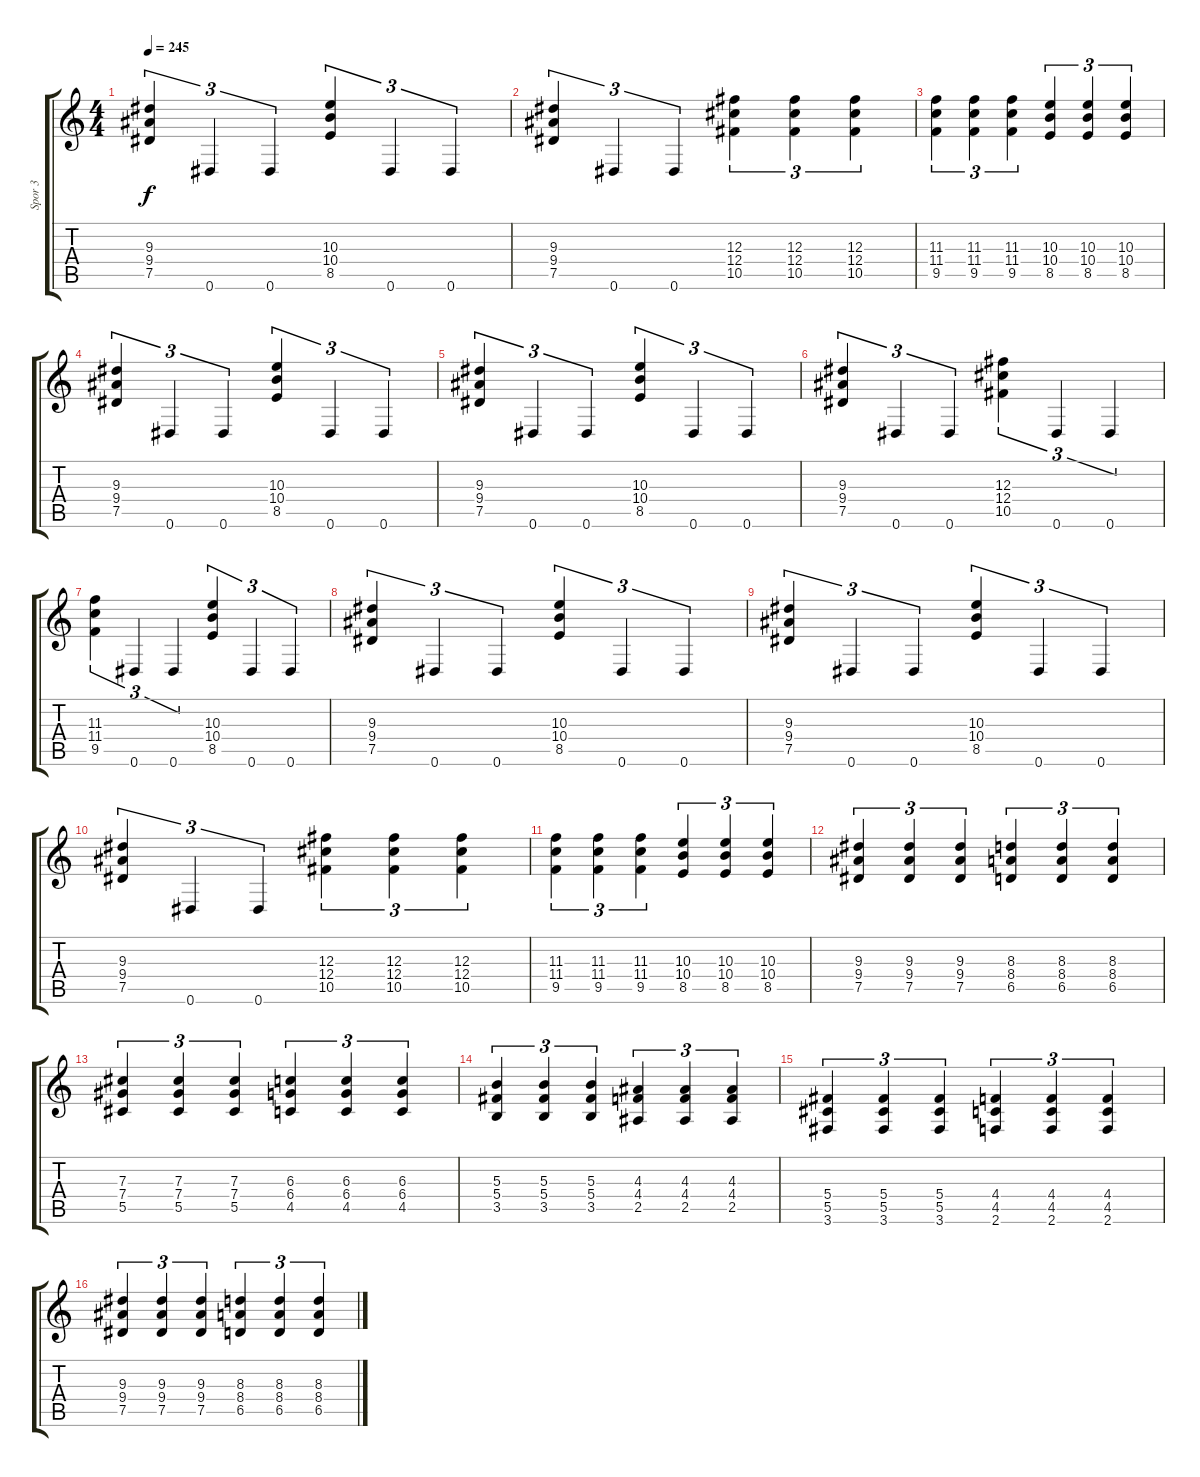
\track ("Spor 3" "Spor 3") {instrument distortionguitar}
\staff {score tabs}
\tuning (Eb4 Bb3 Gb3 Db3 Ab2 Eb2) {hide}
\ts (4 4)
\tempo 245
\clef g2
\ks c
(9.3 9.4 7.5).4{tu (3 2) dy f} 0.6.4{tu (3 2)} 0.6.4{tu (3 2)} (10.3 10.4 8.5).4{tu (3 2)} 0.6.4{tu (3 2)} 0.6.4{tu (3 2)} |
(9.3 9.4 7.5).4{tu (3 2)} 0.6.4{tu (3 2)} 0.6.4{tu (3 2)} (12.3 12.4 10.5).4{tu (3 2)} (12.3 12.4 10.5).4{tu (3 2)} (12.3 12.4 10.5).4{tu (3 2)} |
(11.3 11.4 9.5).4{tu (3 2)} (11.3 11.4 9.5).4{tu (3 2)} (11.3 11.4 9.5).4{tu (3 2)} (10.3 10.4 8.5).4{tu (3 2)} (10.3 10.4 8.5).4{tu (3 2)} (10.3 10.4 8.5).4{tu (3 2)} |
(9.3 9.4 7.5).4{tu (3 2)} 0.6.4{tu (3 2)} 0.6.4{tu (3 2)} (10.3 10.4 8.5).4{tu (3 2)} 0.6.4{tu (3 2)} 0.6.4{tu (3 2)} |
(9.3 9.4 7.5).4{tu (3 2)} 0.6.4{tu (3 2)} 0.6.4{tu (3 2)} (10.3 10.4 8.5).4{tu (3 2)} 0.6.4{tu (3 2)} 0.6.4{tu (3 2)} |
(9.3 9.4 7.5).4{tu (3 2)} 0.6.4{tu (3 2)} 0.6.4{tu (3 2)} (12.3 12.4 10.5).4{tu (3 2)} 0.6.4{tu (3 2)} 0.6.4{tu (3 2)} |
(11.3 11.4 9.5).4{tu (3 2)} 0.6.4{tu (3 2)} 0.6.4{tu (3 2)} (10.3 10.4 8.5).4{tu (3 2)} 0.6.4{tu (3 2)} 0.6.4{tu (3 2)} |
(9.3 9.4 7.5).4{tu (3 2)} 0.6.4{tu (3 2)} 0.6.4{tu (3 2)} (10.3 10.4 8.5).4{tu (3 2)} 0.6.4{tu (3 2)} 0.6.4{tu (3 2)} |
(9.3 9.4 7.5).4{tu (3 2)} 0.6.4{tu (3 2)} 0.6.4{tu (3 2)} (10.3 10.4 8.5).4{tu (3 2)} 0.6.4{tu (3 2)} 0.6.4{tu (3 2)} |
(9.3 9.4 7.5).4{tu (3 2)} 0.6.4{tu (3 2)} 0.6.4{tu (3 2)} (12.3 12.4 10.5).4{tu (3 2)} (12.3 12.4 10.5).4{tu (3 2)} (12.3 12.4 10.5).4{tu (3 2)} |
(11.3 11.4 9.5).4{tu (3 2)} (11.3 11.4 9.5).4{tu (3 2)} (11.3 11.4 9.5).4{tu (3 2)} (10.3 10.4 8.5).4{tu (3 2)} (10.3 10.4 8.5).4{tu (3 2)} (10.3 10.4 8.5).4{tu (3 2)} |
(9.3 9.4 7.5).4{tu (3 2)} (9.3 9.4 7.5).4{tu (3 2)} (9.3 9.4 7.5).4{tu (3 2)} (8.3 8.4 6.5).4{tu (3 2)} (8.3 8.4 6.5).4{tu (3 2)} (8.3 8.4 6.5).4{tu (3 2)} |
(7.3 7.4 5.5).4{tu (3 2)} (7.3 7.4 5.5).4{tu (3 2)} (7.3 7.4 5.5).4{tu (3 2)} (6.3 6.4 4.5).4{tu (3 2)} (6.3 6.4 4.5).4{tu (3 2)} (6.3 6.4 4.5).4{tu (3 2)} |
(5.3 5.4 3.5).4{tu (3 2)} (5.3 5.4 3.5).4{tu (3 2)} (5.3 5.4 3.5).4{tu (3 2)} (4.3 4.4 2.5).4{tu (3 2)} (4.3 4.4 2.5).4{tu (3 2)} (4.3 4.4 2.5).4{tu (3 2)} |
(5.4 5.5 3.6).4{tu (3 2)} (5.4 5.5 3.6).4{tu (3 2)} (5.4 5.5 3.6).4{tu (3 2)} (4.4 4.5 2.6).4{tu (3 2)} (4.4 4.5 2.6).4{tu (3 2)} (4.4 4.5 2.6).4{tu (3 2)} |
(9.3 9.4 7.5).4{tu (3 2)} (9.3 9.4 7.5).4{tu (3 2)} (9.3 9.4 7.5).4{tu (3 2)} (8.3 8.4 6.5).4{tu (3 2)} (8.3 8.4 6.5).4{tu (3 2)} (8.3 8.4 6.5).4{tu (3 2)}
